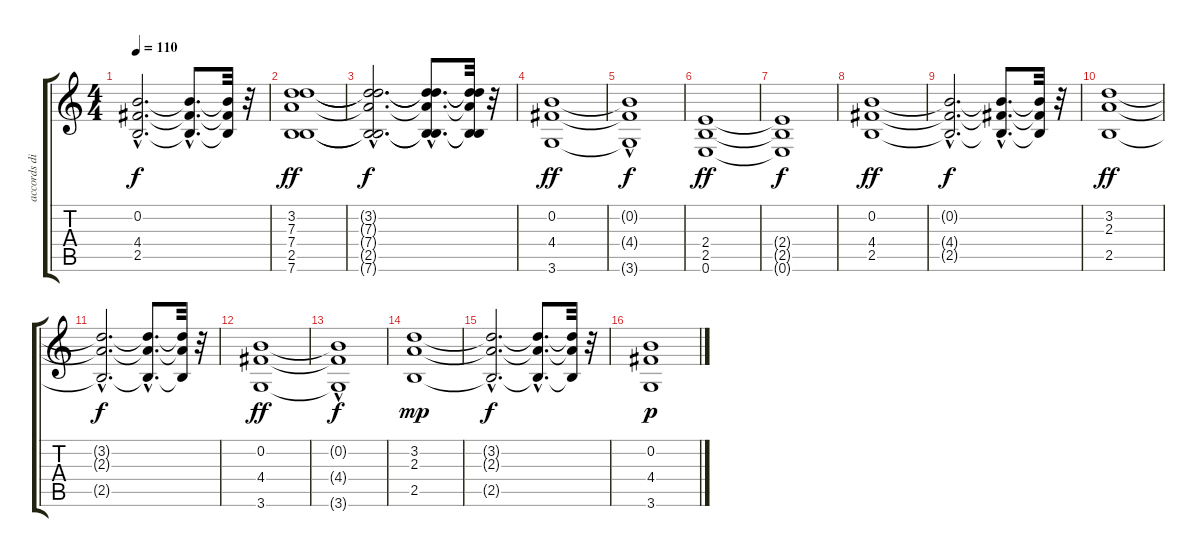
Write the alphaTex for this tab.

\track ("accords distortion" "accords di") {instrument distortionguitar}
\staff {score tabs}
\tuning (E4 B3 G3 D3 A2 E2) {hide}
\ts (4 4)
\tempo 110
\clef g2
\ks c
(0.2{hac t} 4.4{hac t} 2.5{hac t}).2{d dy f} (0.2{hac t} 4.4{hac t} 2.5{hac t}).8{d} (0.2{t} 4.4{t} 2.5{t}).32 r.32 |
(3.2 7.3 7.4 2.5 7.6).1{dy ff} |
(3.2{hac t} 7.3{hac t} 7.4{hac t} 2.5{hac t} 7.6{hac t}).2{d dy f} (3.2{hac t} 7.3{hac t} 7.4{hac t} 2.5{hac t} 7.6{hac t}).8{d} (3.2{t} 7.3{t} 7.4{t} 2.5{t} 7.6{t}).32 r.32 |
(0.2 4.4 3.6).1{dy ff} |
(0.2{t} 4.4{hac t} 3.6{hac t}).1{dy f} |
(2.4 2.5 0.6).1{dy ff} |
(2.4{t} 2.5{t} 0.6{t}).1{dy f} |
(0.2 4.4 2.5).1{dy ff} |
(0.2{hac t} 4.4{hac t} 2.5{hac t}).2{d dy f} (0.2{hac t} 4.4{hac t} 2.5{hac t}).8{d} (0.2{t} 4.4{t} 2.5{t}).32 r.32 |
(3.2 2.3 2.5).1{dy ff} |
(3.2{hac t} 2.3{hac t} 2.5{hac t}).2{d dy f} (3.2{hac t} 2.3{hac t} 2.5{hac t}).8{d} (3.2{t} 2.3{t} 2.5{t}).32 r.32 |
(0.2 4.4 3.6).1{dy ff} |
(0.2{t} 4.4{hac t} 3.6{hac t}).1{dy f} |
(3.2 2.3 2.5).1{dy mp} |
(3.2{hac t} 2.3{hac t} 2.5{hac t}).2{d dy f} (3.2{hac t} 2.3{hac t} 2.5{hac t}).8{d} (3.2{t} 2.3{t} 2.5{t}).32 r.32 |
(0.2 4.4 3.6).1{dy p}
